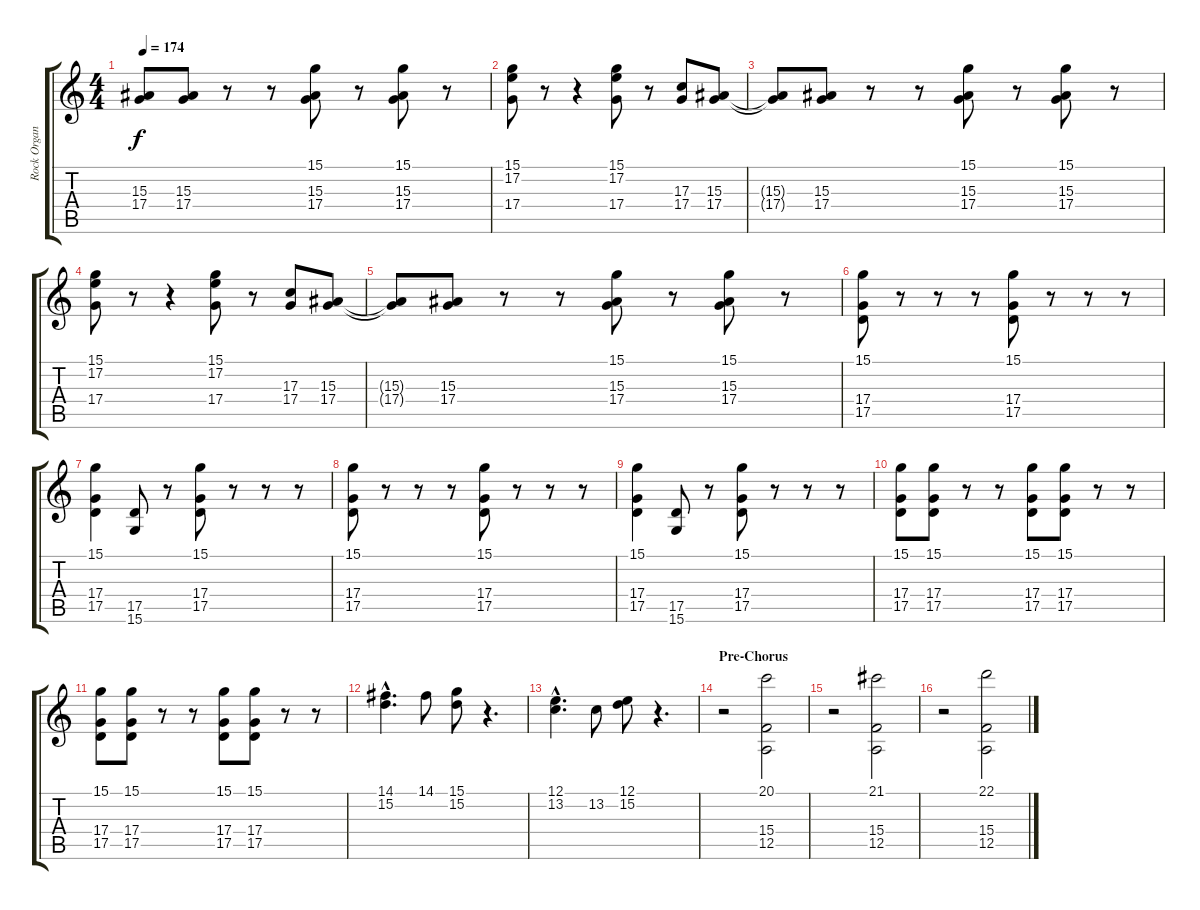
\track ("Rock Organ" "Rock Organ") {instrument rockorgan}
\staff {score tabs}
\tuning (E4 B3 G3 D3 A2 E2) {hide}
\ts (4 4)
\tempo 174
\clef g2
\ks c
(15.3{t} 17.4{t}).8{dy f} (15.3 17.4).8 r.8 r.8 (15.1 15.3 17.4).8 r.8 (15.1 15.3 17.4).8 r.8 |
(15.1 17.2 17.4).8 r.8 r.4 (15.1 17.2 17.4).8 r.8 (17.3 17.4).8 (15.3 17.4).8 |
(15.3{t} 17.4{t}).8 (15.3 17.4).8 r.8 r.8 (15.1 15.3 17.4).8 r.8 (15.1 15.3 17.4).8 r.8 |
(15.1 17.2 17.4).8 r.8 r.4 (15.1 17.2 17.4).8 r.8 (17.3 17.4).8 (15.3 17.4).8 |
(15.3{t} 17.4{t}).8 (15.3 17.4).8 r.8 r.8 (15.1 15.3 17.4).8 r.8 (15.1 15.3 17.4).8 r.8 |
(15.1 17.4 17.5).8 r.8 r.8 r.8 (15.1 17.4 17.5).8 r.8 r.8 r.8 |
(15.1 17.4 17.5).4 (17.5 15.6).8 r.8 (15.1 17.4 17.5).8 r.8 r.8 r.8 |
(15.1 17.4 17.5).8 r.8 r.8 r.8 (15.1 17.4 17.5).8 r.8 r.8 r.8 |
(15.1 17.4 17.5).4 (17.5 15.6).8 r.8 (15.1 17.4 17.5).8 r.8 r.8 r.8 |
(15.1 17.4 17.5).8 (15.1 17.4 17.5).8 r.8 r.8 (15.1 17.4 17.5).8 (15.1 17.4 17.5).8 r.8 r.8 |
(15.1 17.4 17.5).8 (15.1 17.4 17.5).8 r.8 r.8 (15.1 17.4 17.5).8 (15.1 17.4 17.5).8 r.8 r.8 |
(14.1{hac} 15.2{hac}).4{d} 14.1.8 (15.1 15.2).8 r.4{d} |
(12.1{hac} 13.2{hac}).4{d} 13.2.8 (12.1 15.2).8 r.4{d} |
\section ("" "Pre-Chorus")
r.2 (20.1 15.4 12.5).2 |
r.2 (21.1 15.4 12.5).2 |
r.2 (22.1 15.4 12.5).2
